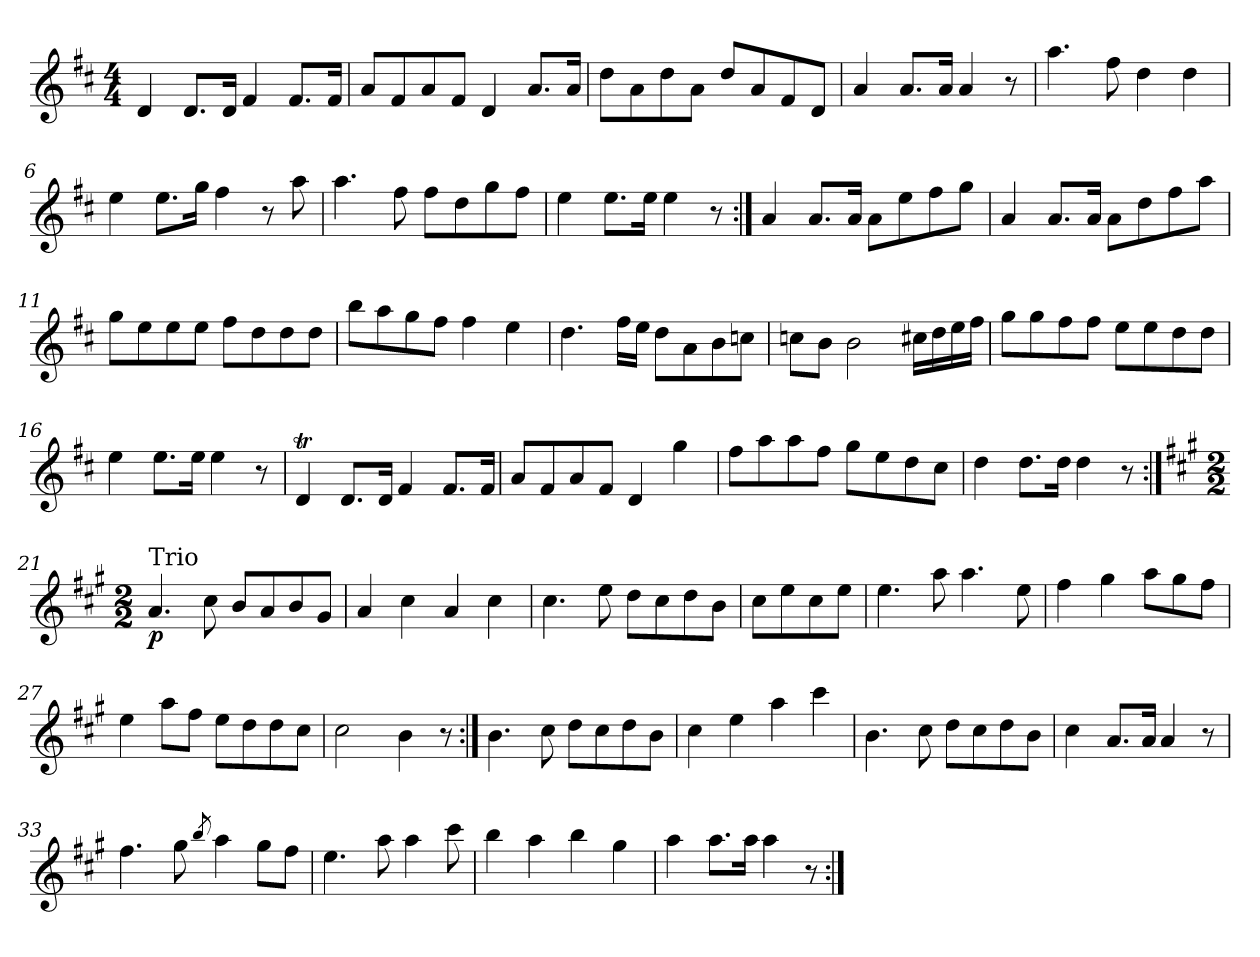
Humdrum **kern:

**kern	**dynam
*part1	*part1
*staff1	*staff1
*clefG2	*
*k[f#c#]	*
*D:	*
*M4/4	*
=1	=1
4d/	.
8.d/L	.
16d/Jk	.
4f#/	.
8.f#/L	.
16f#/Jk	.
=2	=2
8a/L	.
8f#/	.
8a/	.
8f#/J	.
4d/	.
8.a/L	.
16a/Jk	.
=3	=3
8dd\L	.
8a\	.
8dd\	.
8a\J	.
8dd/L	.
8a/	.
8f#/	.
8d/J	.
=4	=4
4a/	.
8.a/L	.
16a/Jk	.
4a/	.
8r	.
=5	=5
4.aa\	.
8ff#\	.
4dd\	.
4dd\	.
=6	=6
4ee\	.
8.ee\L	.
16gg\Jk	.
4ff#\	.
8r	.
8aa\	.
!!LO:LB:g=z
=7	=7
4.aa\	.
8ff#\	.
8ff#\L	.
8dd\	.
8gg\	.
8ff#\J	.
=8	=8
4ee\	.
8.ee\L	.
16ee\Jk	.
4ee\	.
8r	.
=9:|!	=9:|!
4a/	.
8.a/L	.
16a/Jk	.
8a\L	.
8ee\	.
8ff#\	.
8gg\J	.
=10	=10
4a/	.
8.a/L	.
16a/Jk	.
8a\L	.
8dd\	.
8ff#\	.
8aa\J	.
=11	=11
8gg\L	.
8ee\	.
8ee\	.
8ee\J	.
8ff#\L	.
8dd\	.
8dd\	.
8dd\J	.
=12	=12
8bb\L	.
8aa\	.
8gg\	.
8ff#\J	.
4ff#\	.
4ee\	.
!!LO:LB:g=z
=13	=13
4.dd\	.
16ff#\LL	.
16ee\JJ	.
8dd\L	.
8a\	.
8b\	.
8ccn\J	.
=14	=14
8ccn\L	.
8b\J	.
2b\	.
16cc#X\LL	.
16dd\	.
16ee\	.
16ff#\JJ	.
=15	=15
8gg\L	.
8gg\	.
8ff#\	.
8ff#\J	.
8ee\L	.
8ee\	.
8dd\	.
8dd\J	.
=16	=16
4ee\	.
8.ee\L	.
16ee\Jk	.
4ee\	.
8r	.
=17	=17
4dT/	.
8.d/L	.
16d/Jk	.
4f#/	.
8.f#/L	.
16f#/Jk	.
=18	=18
8a/L	.
8f#/	.
8a/	.
8f#/J	.
4d/	.
4gg\	.
!!LO:LB:g=z
=19	=19
8ff#\L	.
8aa\	.
8aa\	.
8ff#\J	.
8gg\L	.
8ee\	.
8dd\	.
8cc#\J	.
=20	=20
4dd\	.
8.dd\L	.
16dd\Jk	.
4dd\	.
8r	.
=21:|!	=21:|!
*k[f#c#g#]	*
*A:	*
*M2/2	*
!LO:TX:a:t=Trio	!
!	!LO:DY:b
4.a/	p
8cc#\	.
8b/L	.
8a/	.
8b/	.
8g#/J	.
=22	=22
4a/	.
4cc#\	.
4a/	.
4cc#\	.
=23	=23
4.cc#\	.
8ee\	.
8dd\L	.
8cc#\	.
8dd\	.
8b\J	.
=24	=24
8cc#\L	.
8ee\	.
8cc#\	.
8ee\J	.
=25	=25
4.ee\	.
8aa\	.
4.aa\	.
8ee\	.
!!LO:LB:g=z
=26	=26
4ff#\	.
4gg#\	.
8aa\L	.
8gg#\	.
8ff#\J	.
=27	=27
4ee\	.
8aa\L	.
8ff#\J	.
8ee\L	.
8dd\	.
8dd\	.
8cc#\J	.
=28	=28
2cc#\	.
4b\	.
8r	.
=29:|!	=29:|!
4.b\	.
8cc#\	.
8dd\L	.
8cc#\	.
8dd\	.
8b\J	.
=30	=30
4cc#\	.
4ee\	.
4aa\	.
4ccc#\	.
=31	=31
4.b\	.
8cc#\	.
8dd\L	.
8cc#\	.
8dd\	.
8b\J	.
=32	=32
4cc#\	.
8.a/L	.
16a/Jk	.
4a/	.
8r	.
!!LO:LB:g=z
=33	=33
4.ff#\	.
8gg#\	.
8qbb/	.
4aa\	.
8gg#\L	.
8ff#\J	.
=34	=34
4.ee\	.
8aa\	.
4aa\	.
8ccc#\	.
=35	=35
4bb\	.
4aa\	.
4bb\	.
4gg#\	.
=36	=36
4aa\	.
8.aa\L	.
16aa\Jk	.
4aa\	.
8r	.
=:|!	=:|!
*-	*-
